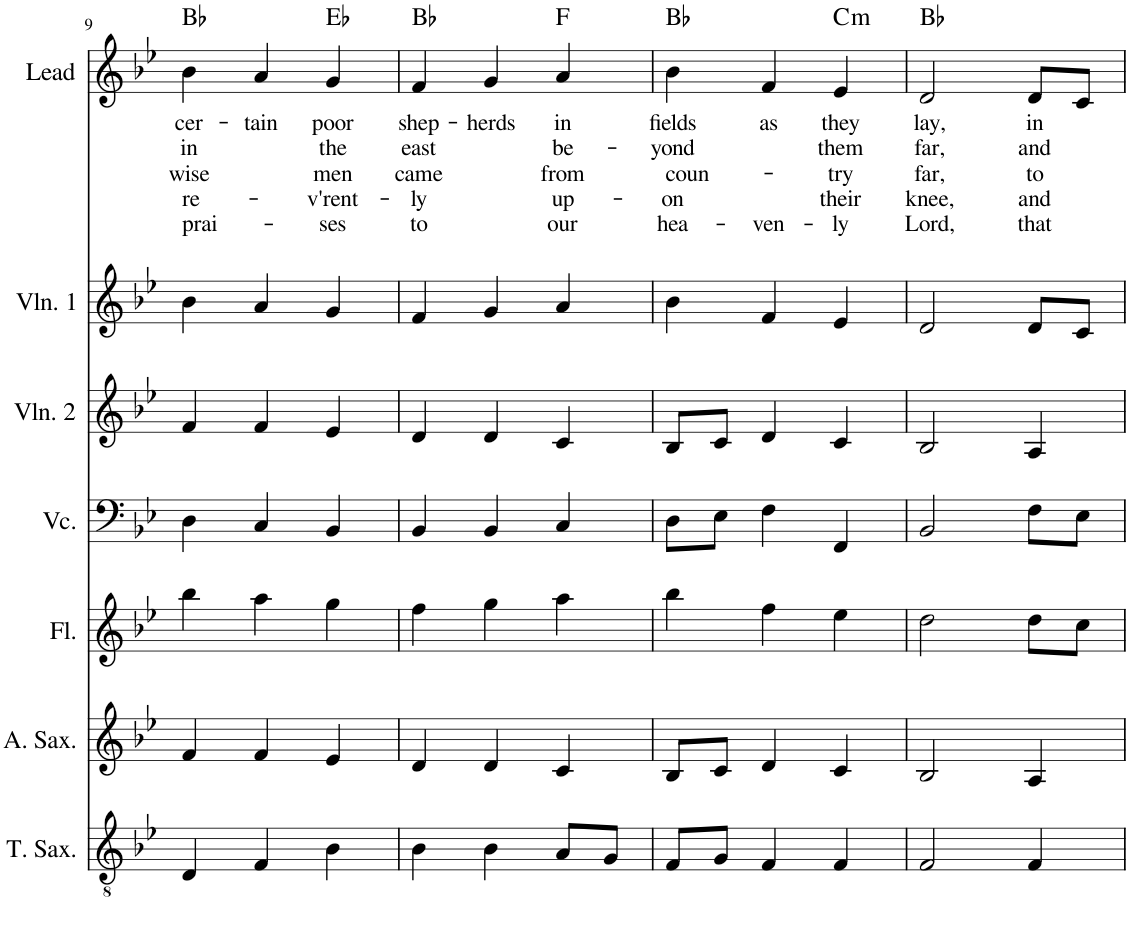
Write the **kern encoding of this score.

**kern	**kern	**kern	**kern	**kern	**kern	**kern	**text	**text	**text	**text	**text	**harte
*part7	*part6	*part5	*part4	*part3	*part2	*part1	*part1	*part1	*part1	*part1	*part1	*part1
*staff7	*staff6	*staff5	*staff4	*staff3	*staff2	*staff1	*staff1	*staff1	*staff1	*staff1	*staff1	*
*I"Tenor Saxophone	*I"Alto Saxophone	*I"Flute	*I"Violoncello	*I"Violin 2	*I"Violin 1	*I"Lead	*	*	*	*	*	*
*I'T. Sax.	*I'A. Sax.	*I'Fl.	*I'Vc.	*I'Vln. 2	*I'Vln. 1	*I'Lead	*	*	*	*	*	*
!!LO:PB:g=z
*clefGv2	*clefG2	*clefG2	*clefF4	*clefG2	*clefG2	*clefG2	*	*	*	*	*	*
*ITrd8c14	*ITrd5c9	*	*	*	*	*	*	*	*	*	*	*
*k[b-e-]	*k[b-e-]	*k[b-e-]	*k[b-e-]	*k[b-e-]	*k[b-e-]	*k[b-e-]	*	*	*	*	*	*
*M3/4	*M3/4	*M3/4	*M3/4	*M3/4	*M3/4	*M3/4	*	*	*	*	*	*
=9	=9	=9	=9	=9	=9	=9	=9	=9	=9	=9	=9	=9
!	!	!	!	!	!	!	!LO:LY:b	!LO:LY:b	!LO:LY:b	!LO:LY:b	!LO:LY:b	!
4D/	4f/	4bb-\	4D\	4f/	4b-\	4b-\	cer-	in	wise	re-	prai-	Bb:maj
!	!	!	!	!	!	!	!LO:LY:b	!	!	!	!	!
4F/	4f/	4aa\	4C/	4f/	4a/	4a/	-tain	.	.	.	.	.
!	!	!	!	!	!	!	!LO:LY:b	!LO:LY:b	!LO:LY:b	!LO:LY:b	!LO:LY:b	!
4B-\	4e-/	4gg\	4BB-/	4e-/	4g/	4g/	poor	the	men	-v'rent-	-ses	Eb:maj
=10	=10	=10	=10	=10	=10	=10	=10	=10	=10	=10	=10	=10
!	!	!	!	!	!	!	!LO:LY:b	!LO:LY:b	!LO:LY:b	!LO:LY:b	!LO:LY:b	!
4B-\	4d/	4ff\	4BB-/	4d/	4f/	4f/	shep-	east	came	-ly	to	Bb:maj
!	!	!	!	!	!	!	!LO:LY:b	!	!	!	!	!
4B-\	4d/	4gg\	4BB-/	4d/	4g/	4g/	-herds	.	.	.	.	.
!	!	!	!	!	!	!	!LO:LY:b	!LO:LY:b	!LO:LY:b	!LO:LY:b	!LO:LY:b	!
8A/L	4c/	4aa\	4C/	4c/	4a/	4a/	in	be-	from	up-	our	F:maj
8G/J	.	.	.	.	.	.	.	.	.	.	.	.
=11	=11	=11	=11	=11	=11	=11	=11	=11	=11	=11	=11	=11
!	!	!	!	!	!	!	!LO:LY:b	!LO:LY:b	!LO:LY:b	!LO:LY:b	!LO:LY:b	!
8F/L	8B-/L	4bb-\	8D\L	8B-/L	4b-\	4b-\	fields	-yond	coun-	-on	hea-	Bb:maj
8G/J	8c/J	.	8E-\J	8c/J	.	.	.	.	.	.	.	.
!	!	!	!	!	!	!	!LO:LY:b	!	!	!	!LO:LY:b	!
4F/	4d/	4ff\	4F\	4d/	4f/	4f/	as	.	.	.	-ven-	.
!	!	!	!	!	!	!	!LO:LY:b	!LO:LY:b	!LO:LY:b	!LO:LY:b	!LO:LY:b	!LO:H:kt=m
4F/	4c/	4ee-\	4FF/	4c/	4e-/	4e-/	they	them	-try	their	-ly	C:min
=12	=12	=12	=12	=12	=12	=12	=12	=12	=12	=12	=12	=12
!	!	!	!	!	!	!	!LO:LY:b	!LO:LY:b	!LO:LY:b	!LO:LY:b	!LO:LY:b	!
2F/	2B-/	2dd\	2BB-/	2B-/	2d/	2d/	lay,	far,	far,	knee,	Lord,	Bb:maj
!	!	!	!	!	!	!	!LO:LY:b	!LO:LY:b	!LO:LY:b	!LO:LY:b	!LO:LY:b	!
4F/	4A/	8dd\L	8F\L	4A/	8d/L	8d/L	in	and	to	and	that	.
.	.	8cc\J	8E-\J	.	8c/J	8c/J	.	.	.	.	.	.
=	=	=	=	=	=	=	=	=	=	=	=	=
*-	*-	*-	*-	*-	*-	*-	*-	*-	*-	*-	*-	*-
